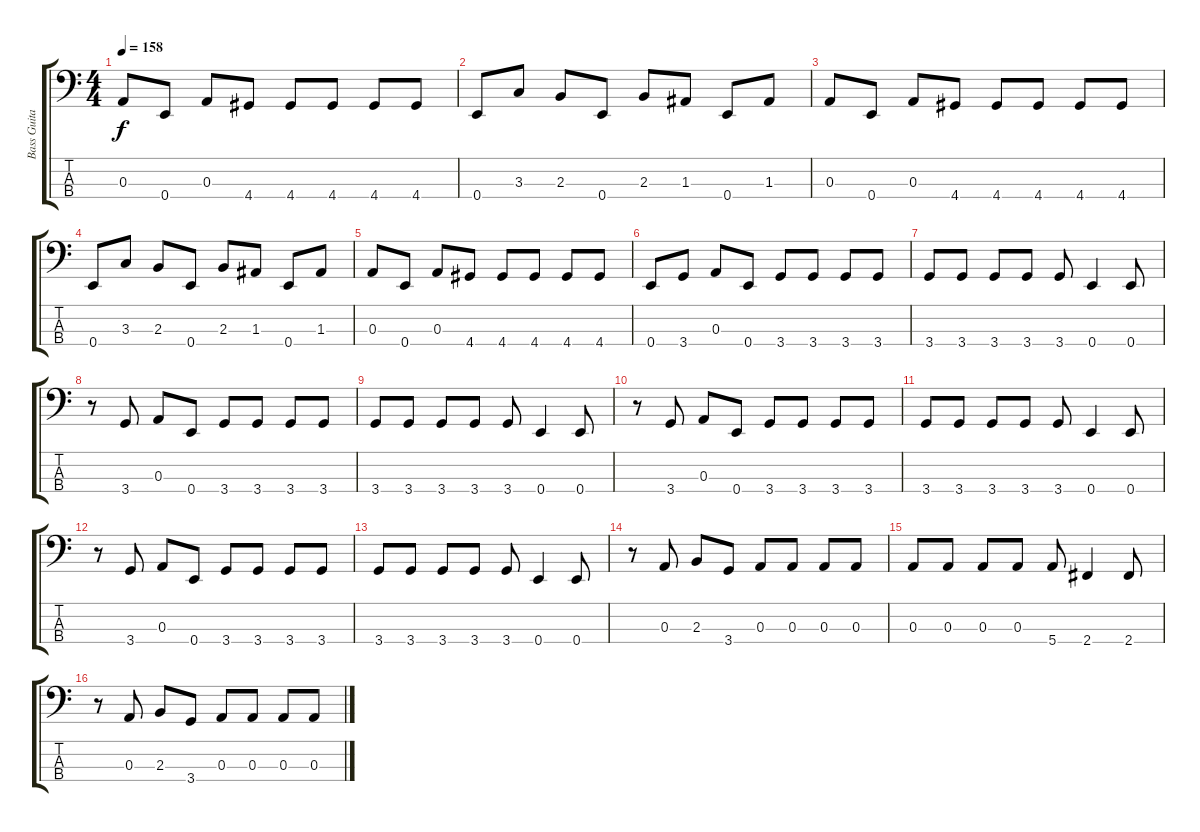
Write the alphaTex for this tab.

\track ("Bass Guitar (Jennifer)" "Bass Guita") {instrument electricbasspick}
\staff {score tabs}
\tuning (G2 D2 A1 E1) {hide}
\ts (4 4)
\tempo 158
\clef f4
\ks c
0.3.8{dy f} 0.4.8 0.3.8 4.4.8 4.4.8 4.4.8 4.4.8 4.4.8 |
0.4.8 3.3.8 2.3.8 0.4.8 2.3.8 1.3.8 0.4.8 1.3.8 |
0.3.8 0.4.8 0.3.8 4.4.8 4.4.8 4.4.8 4.4.8 4.4.8 |
0.4.8 3.3.8 2.3.8 0.4.8 2.3.8 1.3.8 0.4.8 1.3.8 |
0.3.8 0.4.8 0.3.8 4.4.8 4.4.8 4.4.8 4.4.8 4.4.8 |
0.4.8 3.4.8 0.3.8 0.4.8 3.4.8 3.4.8 3.4.8 3.4.8 |
3.4.8 3.4.8 3.4.8 3.4.8 3.4.8 0.4.4 0.4.8 |
r.8 3.4.8 0.3.8 0.4.8 3.4.8 3.4.8 3.4.8 3.4.8 |
3.4.8 3.4.8 3.4.8 3.4.8 3.4.8 0.4.4 0.4.8 |
r.8 3.4.8 0.3.8 0.4.8 3.4.8 3.4.8 3.4.8 3.4.8 |
3.4.8 3.4.8 3.4.8 3.4.8 3.4.8 0.4.4 0.4.8 |
r.8 3.4.8 0.3.8 0.4.8 3.4.8 3.4.8 3.4.8 3.4.8 |
3.4.8 3.4.8 3.4.8 3.4.8 3.4.8 0.4.4 0.4.8 |
r.8 0.3.8 2.3.8 3.4.8 0.3.8 0.3.8 0.3.8 0.3.8 |
0.3.8 0.3.8 0.3.8 0.3.8 5.4.8 2.4.4 2.4.8 |
r.8 0.3.8 2.3.8 3.4.8 0.3.8 0.3.8 0.3.8 0.3.8
